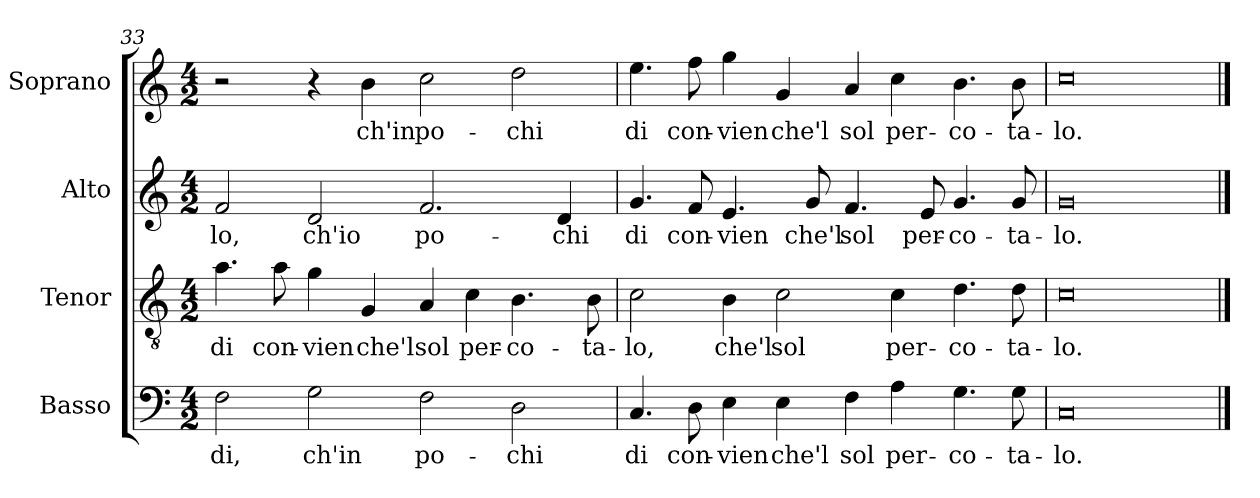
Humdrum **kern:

**kern	**text	**kern	**text	**kern	**text	**kern	**text
*part4	*part4	*part3	*part3	*part2	*part2	*part1	*part1
*staff4	*staff4	*staff3	*staff3	*staff2	*staff2	*staff1	*staff1
*I"Basso	*	*I"Tenor	*	*I"Alto	*	*I"Soprano	*
*	*	*I'T.	*	*I'A.	*	*I'Sop.	*
*clefF4	*	*clefGv2	*	*clefG2	*	*clefG2	*
*	*	*ITrd7c12	*	*	*	*	*
*k[]	*	*k[]	*	*k[]	*	*k[]	*
*C:	*	*C:	*	*C:	*	*C:	*
*M4/2	*	*M4/2	*	*M4/2	*	*M4/2	*
=33	=33	=33	=33	=33	=33	=33	=33
!	!LO:LY:b:color=#000000	!	!	!	!	!	!
!	!	!	!LO:LY:b:color=#000000	!	!	!	!
!	!	!	!	!	!LO:LY:b:color=#000000	!	!
2Fi\	di,	4.Ai\	di	2fi/	-lo,	2r	.
!	!	!	!LO:LY:b:color=#000000	!	!	!	!
.	.	8Ai\	con-	.	.	.	.
!	!LO:LY:b:color=#000000	!	!	!	!	!	!
!	!	!	!LO:LY:b:color=#000000	!	!	!	!
!	!	!	!	!	!LO:LY:b:color=#000000	!	!
2Gi\	ch'in	4Gi\	-vien	2di/	ch'io	4r	.
!	!	!	!LO:LY:b:color=#000000	!	!	!	!
!	!	!	!	!	!	!	!LO:LY:b:color=#000000
.	.	4GGi/	che'l	.	.	4bi\	ch'in
!	!LO:LY:b:color=#000000	!	!	!	!	!	!
!	!	!	!LO:LY:b:color=#000000	!	!	!	!
!	!	!	!	!	!LO:LY:b:color=#000000	!	!
!	!	!	!	!	!	!	!LO:LY:b:color=#000000
2Fi\	po-	4AAi/	sol	2.fi/	po-	2cci\	po-
!	!	!	!LO:LY:b:color=#000000	!	!	!	!
.	.	4Ci\	per-	.	.	.	.
!	!LO:LY:b:color=#000000	!	!	!	!	!	!
!	!	!	!LO:LY:b:color=#000000	!	!	!	!
!	!	!	!	!	!	!	!LO:LY:b:color=#000000
2Di\	-chi	4.BBi\	-co-	.	.	2ddi\	-chi
!	!	!	!	!	!LO:LY:b:color=#000000	!	!
.	.	.	.	4di/	-chi	.	.
!	!	!	!LO:LY:b:color=#000000	!	!	!	!
.	.	8BBi\	-ta-	.	.	.	.
=34	=34	=34	=34	=34	=34	=34	=34
!	!LO:LY:b:color=#000000	!	!	!	!	!	!
!	!	!	!LO:LY:b:color=#000000	!	!	!	!
!	!	!	!	!	!LO:LY:b:color=#000000	!	!
!	!	!	!	!	!	!	!LO:LY:b:color=#000000
4.Ci/	di	2Ci\	-lo,	4.gi/	di	4.eei\	di
!	!LO:LY:b:color=#000000	!	!	!	!	!	!
!	!	!	!	!	!LO:LY:b:color=#000000	!	!
!	!	!	!	!	!	!	!LO:LY:b:color=#000000
8Di\	con-	.	.	8fi/	con-	8ffi\	con-
!	!LO:LY:b:color=#000000	!	!	!	!	!	!
!	!	!	!LO:LY:b:color=#000000	!	!	!	!
!	!	!	!	!	!LO:LY:b:color=#000000	!	!
!	!	!	!	!	!	!	!LO:LY:b:color=#000000
4Ei\	-vien	4BBi\	che'l	4.ei/	-vien	4ggi\	-vien
!	!LO:LY:b:color=#000000	!	!	!	!	!	!
!	!	!	!LO:LY:b:color=#000000	!	!	!	!
!	!	!	!	!	!	!	!LO:LY:b:color=#000000
4Ei\	che'l	2Ci\	sol	.	.	4gi/	che'l
!	!	!	!	!	!LO:LY:b:color=#000000	!	!
.	.	.	.	8gi/	che'l	.	.
!	!LO:LY:b:color=#000000	!	!	!	!	!	!
!	!	!	!	!	!LO:LY:b:color=#000000	!	!
!	!	!	!	!	!	!	!LO:LY:b:color=#000000
4Fi\	sol	.	.	4.fi/	sol	4ai/	sol
!	!LO:LY:b:color=#000000	!	!	!	!	!	!
!	!	!	!LO:LY:b:color=#000000	!	!	!	!
!	!	!	!	!	!	!	!LO:LY:b:color=#000000
4Ai\	per-	4Ci\	per-	.	.	4cci\	per-
!	!	!	!	!	!LO:LY:b:color=#000000	!	!
.	.	.	.	8ei/	per-	.	.
!	!LO:LY:b:color=#000000	!	!	!	!	!	!
!	!	!	!LO:LY:b:color=#000000	!	!	!	!
!	!	!	!	!	!LO:LY:b:color=#000000	!	!
!	!	!	!	!	!	!	!LO:LY:b:color=#000000
4.Gi\	-co-	4.Di\	-co-	4.gi/	-co-	4.bi\	-co-
!	!LO:LY:b:color=#000000	!	!	!	!	!	!
!	!	!	!LO:LY:b:color=#000000	!	!	!	!
!	!	!	!	!	!LO:LY:b:color=#000000	!	!
!	!	!	!	!	!	!	!LO:LY:b:color=#000000
8Gi\	-ta-	8Di\	-ta-	8gi/	-ta-	8bi\	-ta-
=35	=35	=35	=35	=35	=35	=35	=35
!	!LO:LY:b:color=#000000	!	!	!	!	!	!
!	!	!	!LO:LY:b:color=#000000	!	!	!	!
!	!	!	!	!	!LO:LY:b:color=#000000	!	!
!	!	!	!	!	!	!	!LO:LY:b:color=#000000
0Ci	-lo.	0Ci	-lo.	0gi	-lo.	0cci	-lo.
==	==	==	==	==	==	==	==
*-	*-	*-	*-	*-	*-	*-	*-
